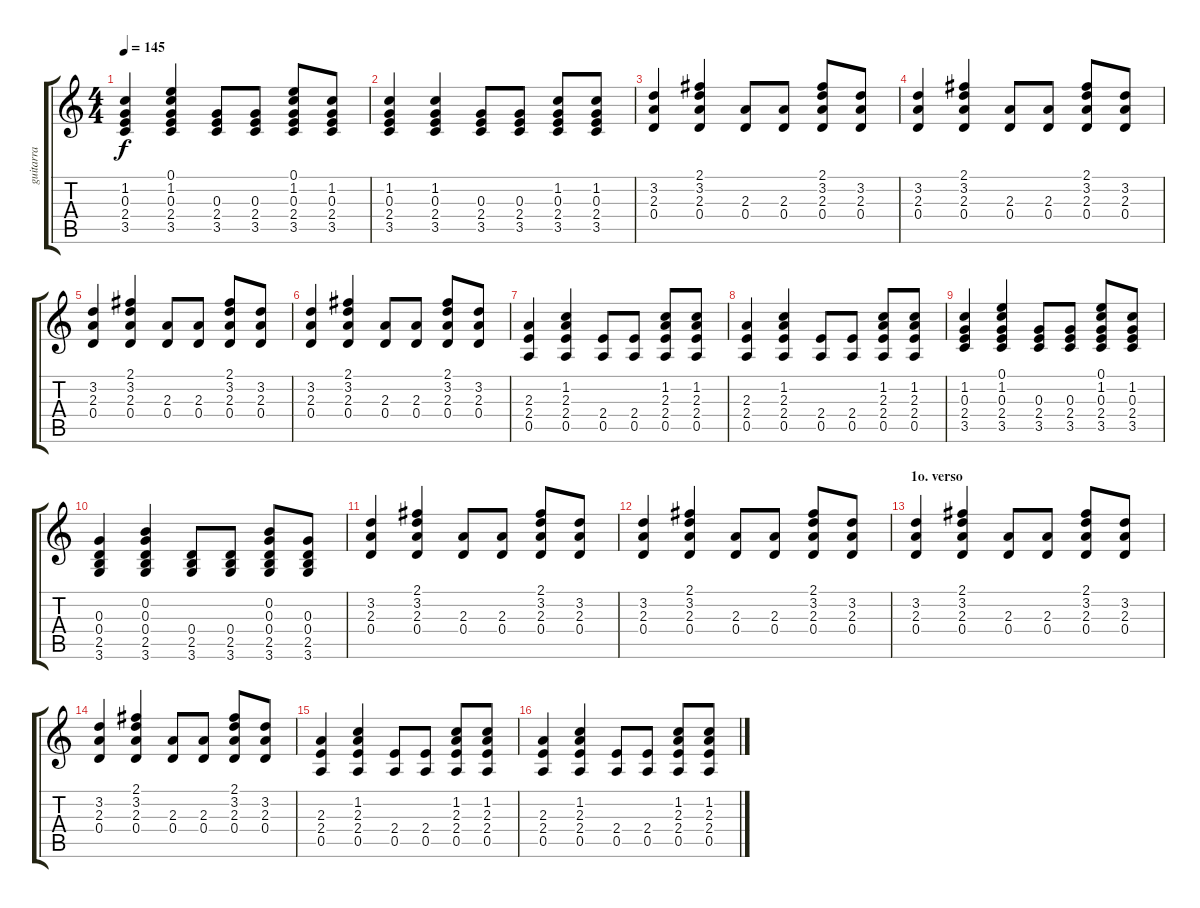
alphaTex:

\track ("guitarra" "guitarra") {instrument electricguitarjazz}
\staff {score tabs}
\tuning (E4 B3 G3 D3 A2 E2) {hide}
\ts (4 4)
\tempo 145
\clef g2
\ks c
(1.2 0.3 2.4 3.5).4{dy f} (0.1 1.2 0.3 2.4 3.5).4 (0.3 2.4 3.5).8 (0.3 2.4 3.5).8 (0.1 1.2 0.3 2.4 3.5).8 (1.2 0.3 2.4 3.5).8 |
(1.2 0.3 2.4 3.5).4 (1.2 0.3 2.4 3.5).4 (0.3 2.4 3.5).8 (0.3 2.4 3.5).8 (1.2 0.3 2.4 3.5).8 (1.2 0.3 2.4 3.5).8 |
(3.2 2.3 0.4).4 (2.1 3.2 2.3 0.4).4 (2.3 0.4).8 (2.3 0.4).8 (2.1 3.2 2.3 0.4).8 (3.2 2.3 0.4).8 |
(3.2 2.3 0.4).4 (2.1 3.2 2.3 0.4).4 (2.3 0.4).8 (2.3 0.4).8 (2.1 3.2 2.3 0.4).8 (3.2 2.3 0.4).8 |
(3.2 2.3 0.4).4 (2.1 3.2 2.3 0.4).4 (2.3 0.4).8 (2.3 0.4).8 (2.1 3.2 2.3 0.4).8 (3.2 2.3 0.4).8 |
(3.2 2.3 0.4).4 (2.1 3.2 2.3 0.4).4 (2.3 0.4).8 (2.3 0.4).8 (2.1 3.2 2.3 0.4).8 (3.2 2.3 0.4).8 |
(2.3 2.4 0.5).4 (1.2 2.3 2.4 0.5).4 (2.4 0.5).8 (2.4 0.5).8 (1.2 2.3 2.4 0.5).8 (1.2 2.3 2.4 0.5).8 |
(2.3 2.4 0.5).4 (1.2 2.3 2.4 0.5).4 (2.4 0.5).8 (2.4 0.5).8 (1.2 2.3 2.4 0.5).8 (1.2 2.3 2.4 0.5).8 |
(1.2 0.3 2.4 3.5).4 (0.1 1.2 0.3 2.4 3.5).4 (0.3 2.4 3.5).8 (0.3 2.4 3.5).8 (0.1 1.2 0.3 2.4 3.5).8 (1.2 0.3 2.4 3.5).8 |
(0.3 0.4 2.5 3.6).4 (0.2 0.3 0.4 2.5 3.6).4 (0.4 2.5 3.6).8 (0.4 2.5 3.6).8 (0.2 0.3 0.4 2.5 3.6).8 (0.3 0.4 2.5 3.6).8 |
(3.2 2.3 0.4).4 (2.1 3.2 2.3 0.4).4 (2.3 0.4).8 (2.3 0.4).8 (2.1 3.2 2.3 0.4).8 (3.2 2.3 0.4).8 |
(3.2 2.3 0.4).4 (2.1 3.2 2.3 0.4).4 (2.3 0.4).8 (2.3 0.4).8 (2.1 3.2 2.3 0.4).8 (3.2 2.3 0.4).8 |
\section ("" "1o. verso")
(3.2 2.3 0.4).4{volume 10 instrument electricguitarjazz} (2.1 3.2 2.3 0.4).4 (2.3 0.4).8 (2.3 0.4).8 (2.1 3.2 2.3 0.4).8 (3.2 2.3 0.4).8 |
(3.2 2.3 0.4).4 (2.1 3.2 2.3 0.4).4 (2.3 0.4).8 (2.3 0.4).8 (2.1 3.2 2.3 0.4).8 (3.2 2.3 0.4).8 |
(2.3 2.4 0.5).4 (1.2 2.3 2.4 0.5).4 (2.4 0.5).8 (2.4 0.5).8 (1.2 2.3 2.4 0.5).8 (1.2 2.3 2.4 0.5).8 |
(2.3 2.4 0.5).4 (1.2 2.3 2.4 0.5).4 (2.4 0.5).8 (2.4 0.5).8 (1.2 2.3 2.4 0.5).8 (1.2 2.3 2.4 0.5).8
